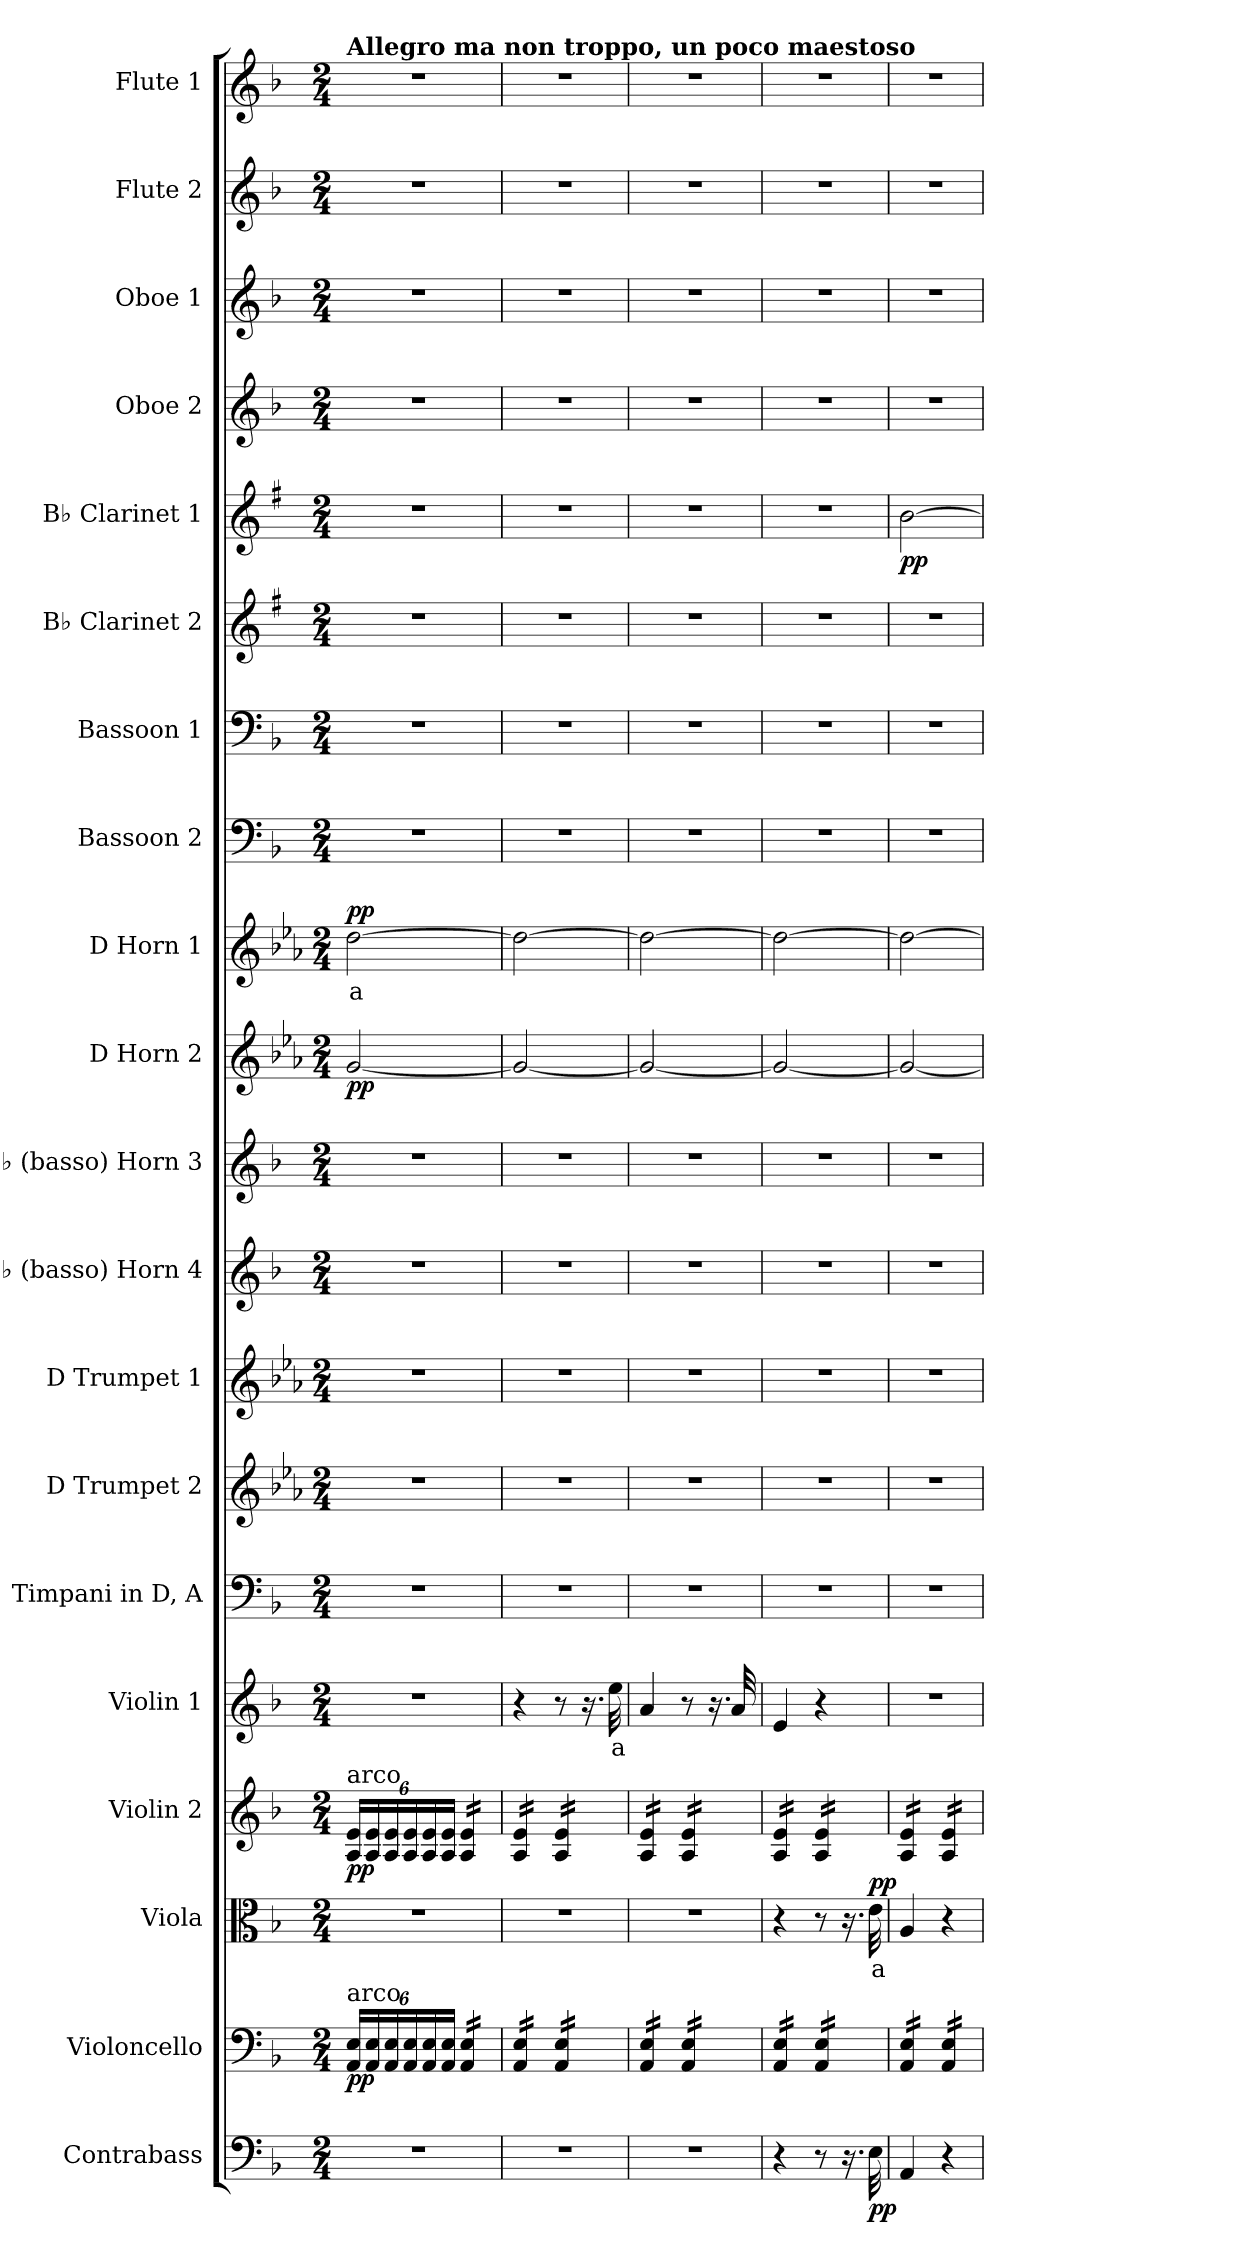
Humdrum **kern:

**kern	**dynam	**kern	**dynam	**kern	**text	**dynam	**kern	**dynam	**kern	**text	**dynam	**kern	**kern	**kern	**kern	**kern	**kern	**dynam	**kern	**text	**dynam	**kern	**kern	**kern	**kern	**dynam	**kern	**kern	**kern	**kern
*part20	*part20	*part19	*part19	*part18	*part18	*part18	*part17	*part17	*part16	*part16	*part16	*part15	*part14	*part13	*part12	*part11	*part10	*part10	*part9	*part9	*part9	*part8	*part7	*part6	*part5	*part5	*part4	*part3	*part2	*part1
*staff20	*staff20	*staff19	*staff19	*staff18	*staff18	*staff18	*staff17	*staff17	*staff16	*staff16	*staff16	*staff15	*staff14	*staff13	*staff12	*staff11	*staff10	*staff10	*staff9	*staff9	*staff9	*staff8	*staff7	*staff6	*staff5	*staff5	*staff4	*staff3	*staff2	*staff1
*I"Contrabass	*	*I"Violoncello	*	*I"Viola	*	*	*I"Violin 2	*	*I"Violin 1	*	*	*I"Timpani in D, A	*I"D Trumpet 2	*I"D Trumpet 1	*I"B♭ (basso) Horn 4	*I"B♭ (basso) Horn 3	*I"D Horn 2	*	*I"D Horn 1	*	*	*I"Bassoon 2	*I"Bassoon 1	*I"B♭ Clarinet 2	*I"B♭ Clarinet 1	*	*I"Oboe 2	*I"Oboe 1	*I"Flute 2	*I"Flute 1
*I'Cb	*	*I'Vc	*	*I'Vla	*	*	*I'Vl 2	*	*I'Vl 1	*	*	*I'Timp. in D, A	*I'Tr 2	*I'Tr 1	*I'Hn 4	*I'Hn 3	*I'Hn 2	*	*I'Hn 1	*	*	*I'Bsn 2	*I'Bsn 1	*I'Cl 2	*I'Cl 1	*	*I'Ob 2	*I'Ob 1	*I'Fl 2	*I'Fl 1
*clefF4	*	*clefF4	*	*clefC3	*	*	*clefG2	*	*clefG2	*	*	*clefF4	*clefG2	*clefG2	*clefG2	*clefG2	*clefG2	*	*clefG2	*	*	*clefF4	*clefF4	*clefG2	*clefG2	*	*clefG2	*clefG2	*clefG2	*clefG2
*ITrd7c12	*	*	*	*	*	*	*	*	*	*	*	*	*ITrd-1c-2	*ITrd-1c-2	*ITrd8c14	*ITrd8c14	*ITrd6c10	*	*ITrd6c10	*	*	*	*	*ITrd1c2	*ITrd1c2	*	*	*	*	*
*k[b-]	*	*k[b-]	*	*k[b-]	*	*	*k[b-]	*	*k[b-]	*	*	*k[b-]	*k[b-]	*k[b-]	*k[b-]	*k[b-]	*k[b-]	*	*k[b-]	*	*	*k[b-]	*k[b-]	*k[b-]	*k[b-]	*	*k[b-]	*k[b-]	*k[b-]	*k[b-]
*M2/4	*	*M2/4	*	*M2/4	*	*	*M2/4	*	*M2/4	*	*	*M2/4	*M2/4	*M2/4	*M2/4	*M2/4	*M2/4	*	*M2/4	*	*	*M2/4	*M2/4	*M2/4	*M2/4	*	*M2/4	*M2/4	*M2/4	*M2/4
*MM88	*	*MM88	*	*MM88	*	*	*MM88	*	*MM88	*	*	*MM88	*MM88	*MM88	*MM88	*MM88	*MM88	*	*MM88	*	*	*MM88	*MM88	*MM88	*MM88	*	*MM88	*MM88	*MM88	*MM88
*	*	*Xbrackettup	*	*	*	*	*Xbrackettup	*	*	*	*	*	*	*	*	*	*	*	*	*	*	*	*	*	*	*	*	*	*	*
=1	=1	=1	=1	=1	=1	=1	=1	=1	=1	=1	=1	=1	=1	=1	=1	=1	=1	=1	=1	=1	=1	=1	=1	=1	=1	=1	=1	=1	=1	=1
!	!	!	!	!	!	!	!	!	!	!	!	!	!	!	!	!	!	!	!	!	!	!	!	!	!	!	!	!	!	!LO:TX:a:B:t=Allegro ma non troppo, un poco maestoso
!	!	!	!	!	!	!	!LO:TX:a:t=arco	!	!	!	!	!	!	!	!	!	!	!	!	!	!	!	!	!	!	!	!	!	!	!
!	!	!LO:TX:a:t=arco	!	!	!	!	!	!	!	!	!	!	!	!	!	!	!	!	!	!	!	!	!	!	!	!	!	!	!	!
!	!	!	!LO:DY:b	!	!	!	!	!LO:DY:b	!	!	!	!	!	!	!	!	!	!LO:DY:b	!	!LO:LY:b:color=#FF0000	!LO:DY:b	!	!	!	!	!	!	!	!	!
2r	.	24AA/ 24E/LL	pp	2r	.	.	24A/ 24e/LL	pp	2r	.	.	2r	2r	2r	2r	2r	[2A/	pp	[2e\	a	pp	2r	2r	2r	2r	.	2r	2r	2r	2r
.	.	24AA/ 24E/	.	.	.	.	24A/ 24e/	.	.	.	.	.	.	.	.	.	.	.	.	.	.	.	.	.	.	.	.	.	.	.
.	.	24AA/ 24E/	.	.	.	.	24A/ 24e/	.	.	.	.	.	.	.	.	.	.	.	.	.	.	.	.	.	.	.	.	.	.	.
.	.	24AA/ 24E/	.	.	.	.	24A/ 24e/	.	.	.	.	.	.	.	.	.	.	.	.	.	.	.	.	.	.	.	.	.	.	.
.	.	24AA/ 24E/	.	.	.	.	24A/ 24e/	.	.	.	.	.	.	.	.	.	.	.	.	.	.	.	.	.	.	.	.	.	.	.
.	.	24AA/ 24E/JJ	.	.	.	.	24A/ 24e/JJ	.	.	.	.	.	.	.	.	.	.	.	.	.	.	.	.	.	.	.	.	.	.	.
*	*	*tremolo	*	*	*	*	*	*	*	*	*	*	*	*	*	*	*	*	*	*	*	*	*	*	*	*	*	*	*	*
*	*	*	*	*	*	*	*tremolo	*	*	*	*	*	*	*	*	*	*	*	*	*	*	*	*	*	*	*	*	*	*	*
.	.	24AA/ 24E/LL	.	.	.	.	24A/ 24e/LL	.	.	.	.	.	.	.	.	.	.	.	.	.	.	.	.	.	.	.	.	.	.	.
.	.	24AA/ 24E/	.	.	.	.	24A/ 24e/	.	.	.	.	.	.	.	.	.	.	.	.	.	.	.	.	.	.	.	.	.	.	.
.	.	24AA/ 24E/	.	.	.	.	24A/ 24e/	.	.	.	.	.	.	.	.	.	.	.	.	.	.	.	.	.	.	.	.	.	.	.
.	.	24AA/ 24E/	.	.	.	.	24A/ 24e/	.	.	.	.	.	.	.	.	.	.	.	.	.	.	.	.	.	.	.	.	.	.	.
.	.	24AA/ 24E/	.	.	.	.	24A/ 24e/	.	.	.	.	.	.	.	.	.	.	.	.	.	.	.	.	.	.	.	.	.	.	.
.	.	24AA/ 24E/JJ	.	.	.	.	24A/ 24e/JJ	.	.	.	.	.	.	.	.	.	.	.	.	.	.	.	.	.	.	.	.	.	.	.
=2	=2	=2	=2	=2	=2	=2	=2	=2	=2	=2	=2	=2	=2	=2	=2	=2	=2	=2	=2	=2	=2	=2	=2	=2	=2	=2	=2	=2	=2	=2
2r	.	24AA/ 24E/LL	.	2r	.	.	24A/ 24e/LL	.	4r	.	.	2r	2r	2r	2r	2r	2A/_	.	2e\_	.	.	2r	2r	2r	2r	.	2r	2r	2r	2r
.	.	24AA/ 24E/	.	.	.	.	24A/ 24e/	.	.	.	.	.	.	.	.	.	.	.	.	.	.	.	.	.	.	.	.	.	.	.
.	.	24AA/ 24E/	.	.	.	.	24A/ 24e/	.	.	.	.	.	.	.	.	.	.	.	.	.	.	.	.	.	.	.	.	.	.	.
.	.	24AA/ 24E/	.	.	.	.	24A/ 24e/	.	.	.	.	.	.	.	.	.	.	.	.	.	.	.	.	.	.	.	.	.	.	.
.	.	24AA/ 24E/	.	.	.	.	24A/ 24e/	.	.	.	.	.	.	.	.	.	.	.	.	.	.	.	.	.	.	.	.	.	.	.
.	.	24AA/ 24E/JJ	.	.	.	.	24A/ 24e/JJ	.	.	.	.	.	.	.	.	.	.	.	.	.	.	.	.	.	.	.	.	.	.	.
.	.	24AA/ 24E/LL	.	.	.	.	24A/ 24e/LL	.	8r	.	.	.	.	.	.	.	.	.	.	.	.	.	.	.	.	.	.	.	.	.
.	.	24AA/ 24E/	.	.	.	.	24A/ 24e/	.	.	.	.	.	.	.	.	.	.	.	.	.	.	.	.	.	.	.	.	.	.	.
.	.	24AA/ 24E/	.	.	.	.	24A/ 24e/	.	.	.	.	.	.	.	.	.	.	.	.	.	.	.	.	.	.	.	.	.	.	.
.	.	24AA/ 24E/	.	.	.	.	24A/ 24e/	.	16.r	.	.	.	.	.	.	.	.	.	.	.	.	.	.	.	.	.	.	.	.	.
.	.	24AA/ 24E/	.	.	.	.	24A/ 24e/	.	.	.	.	.	.	.	.	.	.	.	.	.	.	.	.	.	.	.	.	.	.	.
.	.	24AA/ 24E/JJ	.	.	.	.	24A/ 24e/JJ	.	.	.	.	.	.	.	.	.	.	.	.	.	.	.	.	.	.	.	.	.	.	.
!	!	!	!	!	!	!	!	!	!	!LO:LY:b:color=#FF0000	!LO:DY:b	!	!	!	!	!	!	!	!	!	!	!	!	!	!	!	!	!	!	!
!	!	!	!	!	!	!	!	!	!	!	!LO:DY:n=1:b	!	!	!	!	!	!	!	!	!	!	!	!	!	!	!	!	!	!	!
.	.	.	.	.	.	.	.	.	32ee\	a	pp other-dynamics	.	.	.	.	.	.	.	.	.	.	.	.	.	.	.	.	.	.	.
=3	=3	=3	=3	=3	=3	=3	=3	=3	=3	=3	=3	=3	=3	=3	=3	=3	=3	=3	=3	=3	=3	=3	=3	=3	=3	=3	=3	=3	=3	=3
2r	.	24AA/ 24E/LL	.	2r	.	.	24A/ 24e/LL	.	4a/	.	.	2r	2r	2r	2r	2r	2A/_	.	2e\_	.	.	2r	2r	2r	2r	.	2r	2r	2r	2r
.	.	24AA/ 24E/	.	.	.	.	24A/ 24e/	.	.	.	.	.	.	.	.	.	.	.	.	.	.	.	.	.	.	.	.	.	.	.
.	.	24AA/ 24E/	.	.	.	.	24A/ 24e/	.	.	.	.	.	.	.	.	.	.	.	.	.	.	.	.	.	.	.	.	.	.	.
.	.	24AA/ 24E/	.	.	.	.	24A/ 24e/	.	.	.	.	.	.	.	.	.	.	.	.	.	.	.	.	.	.	.	.	.	.	.
.	.	24AA/ 24E/	.	.	.	.	24A/ 24e/	.	.	.	.	.	.	.	.	.	.	.	.	.	.	.	.	.	.	.	.	.	.	.
.	.	24AA/ 24E/JJ	.	.	.	.	24A/ 24e/JJ	.	.	.	.	.	.	.	.	.	.	.	.	.	.	.	.	.	.	.	.	.	.	.
.	.	24AA/ 24E/LL	.	.	.	.	24A/ 24e/LL	.	8r	.	.	.	.	.	.	.	.	.	.	.	.	.	.	.	.	.	.	.	.	.
.	.	24AA/ 24E/	.	.	.	.	24A/ 24e/	.	.	.	.	.	.	.	.	.	.	.	.	.	.	.	.	.	.	.	.	.	.	.
.	.	24AA/ 24E/	.	.	.	.	24A/ 24e/	.	.	.	.	.	.	.	.	.	.	.	.	.	.	.	.	.	.	.	.	.	.	.
.	.	24AA/ 24E/	.	.	.	.	24A/ 24e/	.	16.r	.	.	.	.	.	.	.	.	.	.	.	.	.	.	.	.	.	.	.	.	.
.	.	24AA/ 24E/	.	.	.	.	24A/ 24e/	.	.	.	.	.	.	.	.	.	.	.	.	.	.	.	.	.	.	.	.	.	.	.
.	.	24AA/ 24E/JJ	.	.	.	.	24A/ 24e/JJ	.	.	.	.	.	.	.	.	.	.	.	.	.	.	.	.	.	.	.	.	.	.	.
.	.	.	.	.	.	.	.	.	32a/	.	.	.	.	.	.	.	.	.	.	.	.	.	.	.	.	.	.	.	.	.
=4	=4	=4	=4	=4	=4	=4	=4	=4	=4	=4	=4	=4	=4	=4	=4	=4	=4	=4	=4	=4	=4	=4	=4	=4	=4	=4	=4	=4	=4	=4
4r	.	24AA/ 24E/LL	.	4r	.	.	24A/ 24e/LL	.	4e/	.	.	2r	2r	2r	2r	2r	2A/_	.	2e\_	.	.	2r	2r	2r	2r	.	2r	2r	2r	2r
.	.	24AA/ 24E/	.	.	.	.	24A/ 24e/	.	.	.	.	.	.	.	.	.	.	.	.	.	.	.	.	.	.	.	.	.	.	.
.	.	24AA/ 24E/	.	.	.	.	24A/ 24e/	.	.	.	.	.	.	.	.	.	.	.	.	.	.	.	.	.	.	.	.	.	.	.
.	.	24AA/ 24E/	.	.	.	.	24A/ 24e/	.	.	.	.	.	.	.	.	.	.	.	.	.	.	.	.	.	.	.	.	.	.	.
.	.	24AA/ 24E/	.	.	.	.	24A/ 24e/	.	.	.	.	.	.	.	.	.	.	.	.	.	.	.	.	.	.	.	.	.	.	.
.	.	24AA/ 24E/JJ	.	.	.	.	24A/ 24e/JJ	.	.	.	.	.	.	.	.	.	.	.	.	.	.	.	.	.	.	.	.	.	.	.
8r	.	24AA/ 24E/LL	.	8r	.	.	24A/ 24e/LL	.	4r	.	.	.	.	.	.	.	.	.	.	.	.	.	.	.	.	.	.	.	.	.
.	.	24AA/ 24E/	.	.	.	.	24A/ 24e/	.	.	.	.	.	.	.	.	.	.	.	.	.	.	.	.	.	.	.	.	.	.	.
.	.	24AA/ 24E/	.	.	.	.	24A/ 24e/	.	.	.	.	.	.	.	.	.	.	.	.	.	.	.	.	.	.	.	.	.	.	.
16.r	.	24AA/ 24E/	.	16.r	.	.	24A/ 24e/	.	.	.	.	.	.	.	.	.	.	.	.	.	.	.	.	.	.	.	.	.	.	.
.	.	24AA/ 24E/	.	.	.	.	24A/ 24e/	.	.	.	.	.	.	.	.	.	.	.	.	.	.	.	.	.	.	.	.	.	.	.
.	.	24AA/ 24E/JJ	.	.	.	.	24A/ 24e/JJ	.	.	.	.	.	.	.	.	.	.	.	.	.	.	.	.	.	.	.	.	.	.	.
!	!LO:DY:b	!	!	!	!LO:LY:b:color=#FF0000	!LO:DY:b	!	!	!	!	!	!	!	!	!	!	!	!	!	!	!	!	!	!	!	!	!	!	!	!
32EE\	pp	.	.	32e\	a	pp	.	.	.	.	.	.	.	.	.	.	.	.	.	.	.	.	.	.	.	.	.	.	.	.
=5	=5	=5	=5	=5	=5	=5	=5	=5	=5	=5	=5	=5	=5	=5	=5	=5	=5	=5	=5	=5	=5	=5	=5	=5	=5	=5	=5	=5	=5	=5
!	!	!	!LO:DY:b	!	!	!	!	!	!	!	!	!	!	!	!	!	!	!	!	!	!	!	!	!	!	!	!	!	!	!
!	!	!	!LO:DY:n=1:b	!	!	!	!	!LO:DY:b	!	!	!	!	!	!	!	!	!	!	!	!	!	!	!	!	!	!	!	!	!	!
!	!	!	!	!	!	!	!	!LO:DY:n=1:b	!	!	!	!	!	!	!	!	!	!	!	!	!	!	!	!	!	!LO:DY:b	!	!	!	!
4AAA/	.	24AA/ 24E/LL	other-dynamics pp	4A/	.	.	24A/ 24e/LL	other-dynamics pp	2r	.	.	2r	2r	2r	2r	2r	2A/_	.	2e\_	.	.	2r	2r	2r	[2a\	pp	2r	2r	2r	2r
.	.	24AA/ 24E/	.	.	.	.	24A/ 24e/	.	.	.	.	.	.	.	.	.	.	.	.	.	.	.	.	.	.	.	.	.	.	.
.	.	24AA/ 24E/	.	.	.	.	24A/ 24e/	.	.	.	.	.	.	.	.	.	.	.	.	.	.	.	.	.	.	.	.	.	.	.
.	.	24AA/ 24E/	.	.	.	.	24A/ 24e/	.	.	.	.	.	.	.	.	.	.	.	.	.	.	.	.	.	.	.	.	.	.	.
.	.	24AA/ 24E/	.	.	.	.	24A/ 24e/	.	.	.	.	.	.	.	.	.	.	.	.	.	.	.	.	.	.	.	.	.	.	.
.	.	24AA/ 24E/JJ	.	.	.	.	24A/ 24e/JJ	.	.	.	.	.	.	.	.	.	.	.	.	.	.	.	.	.	.	.	.	.	.	.
4r	.	24AA/ 24E/LL	.	4r	.	.	24A/ 24e/LL	.	.	.	.	.	.	.	.	.	.	.	.	.	.	.	.	.	.	.	.	.	.	.
.	.	24AA/ 24E/	.	.	.	.	24A/ 24e/	.	.	.	.	.	.	.	.	.	.	.	.	.	.	.	.	.	.	.	.	.	.	.
.	.	24AA/ 24E/	.	.	.	.	24A/ 24e/	.	.	.	.	.	.	.	.	.	.	.	.	.	.	.	.	.	.	.	.	.	.	.
.	.	24AA/ 24E/	.	.	.	.	24A/ 24e/	.	.	.	.	.	.	.	.	.	.	.	.	.	.	.	.	.	.	.	.	.	.	.
.	.	24AA/ 24E/	.	.	.	.	24A/ 24e/	.	.	.	.	.	.	.	.	.	.	.	.	.	.	.	.	.	.	.	.	.	.	.
.	.	24AA/ 24E/JJ	.	.	.	.	24A/ 24e/JJ	.	.	.	.	.	.	.	.	.	.	.	.	.	.	.	.	.	.	.	.	.	.	.
*	*	*	*	*	*	*	*Xtremolo	*	*	*	*	*	*	*	*	*	*	*	*	*	*	*	*	*	*	*	*	*	*	*
*	*	*Xtremolo	*	*	*	*	*	*	*	*	*	*	*	*	*	*	*	*	*	*	*	*	*	*	*	*	*	*	*	*
=	=	=	=	=	=	=	=	=	=	=	=	=	=	=	=	=	=	=	=	=	=	=	=	=	=	=	=	=	=	=
*-	*-	*-	*-	*-	*-	*-	*-	*-	*-	*-	*-	*-	*-	*-	*-	*-	*-	*-	*-	*-	*-	*-	*-	*-	*-	*-	*-	*-	*-	*-
